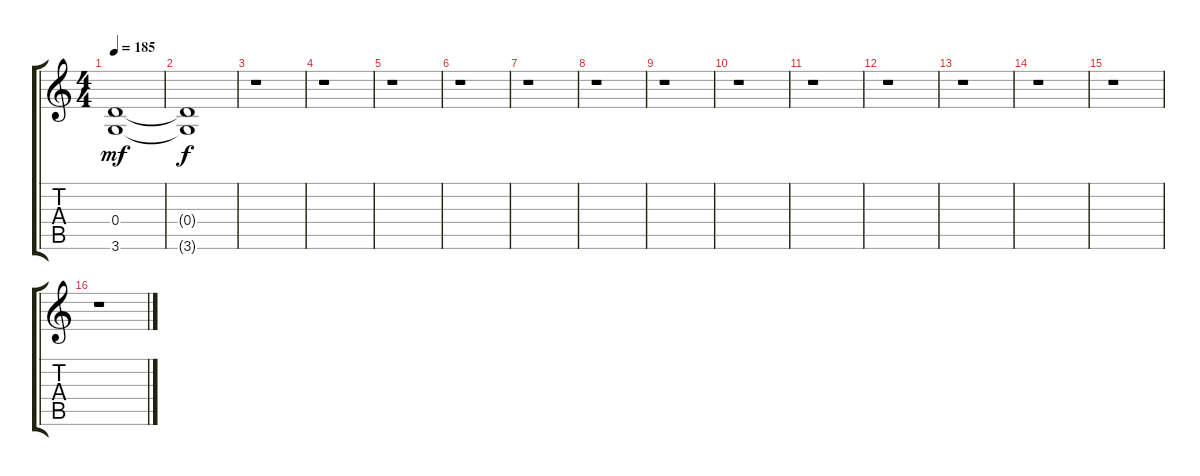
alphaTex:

\track "" {instrument distortionguitar}
\staff {score tabs}
\tuning (E4 B3 G3 D3 A2 E2) {hide}
\ts (4 4)
\tempo 185
\clef g2
\ks c
(0.4 3.6).1{dy mf} |
(0.4{t} 3.6{t}).1{dy f} |
r.1 |
r.1 |
r.1 |
r.1 |
r.1 |
r.1 |
r.1 |
r.1 |
r.1 |
r.1 |
r.1 |
r.1 |
r.1 |
r.1
